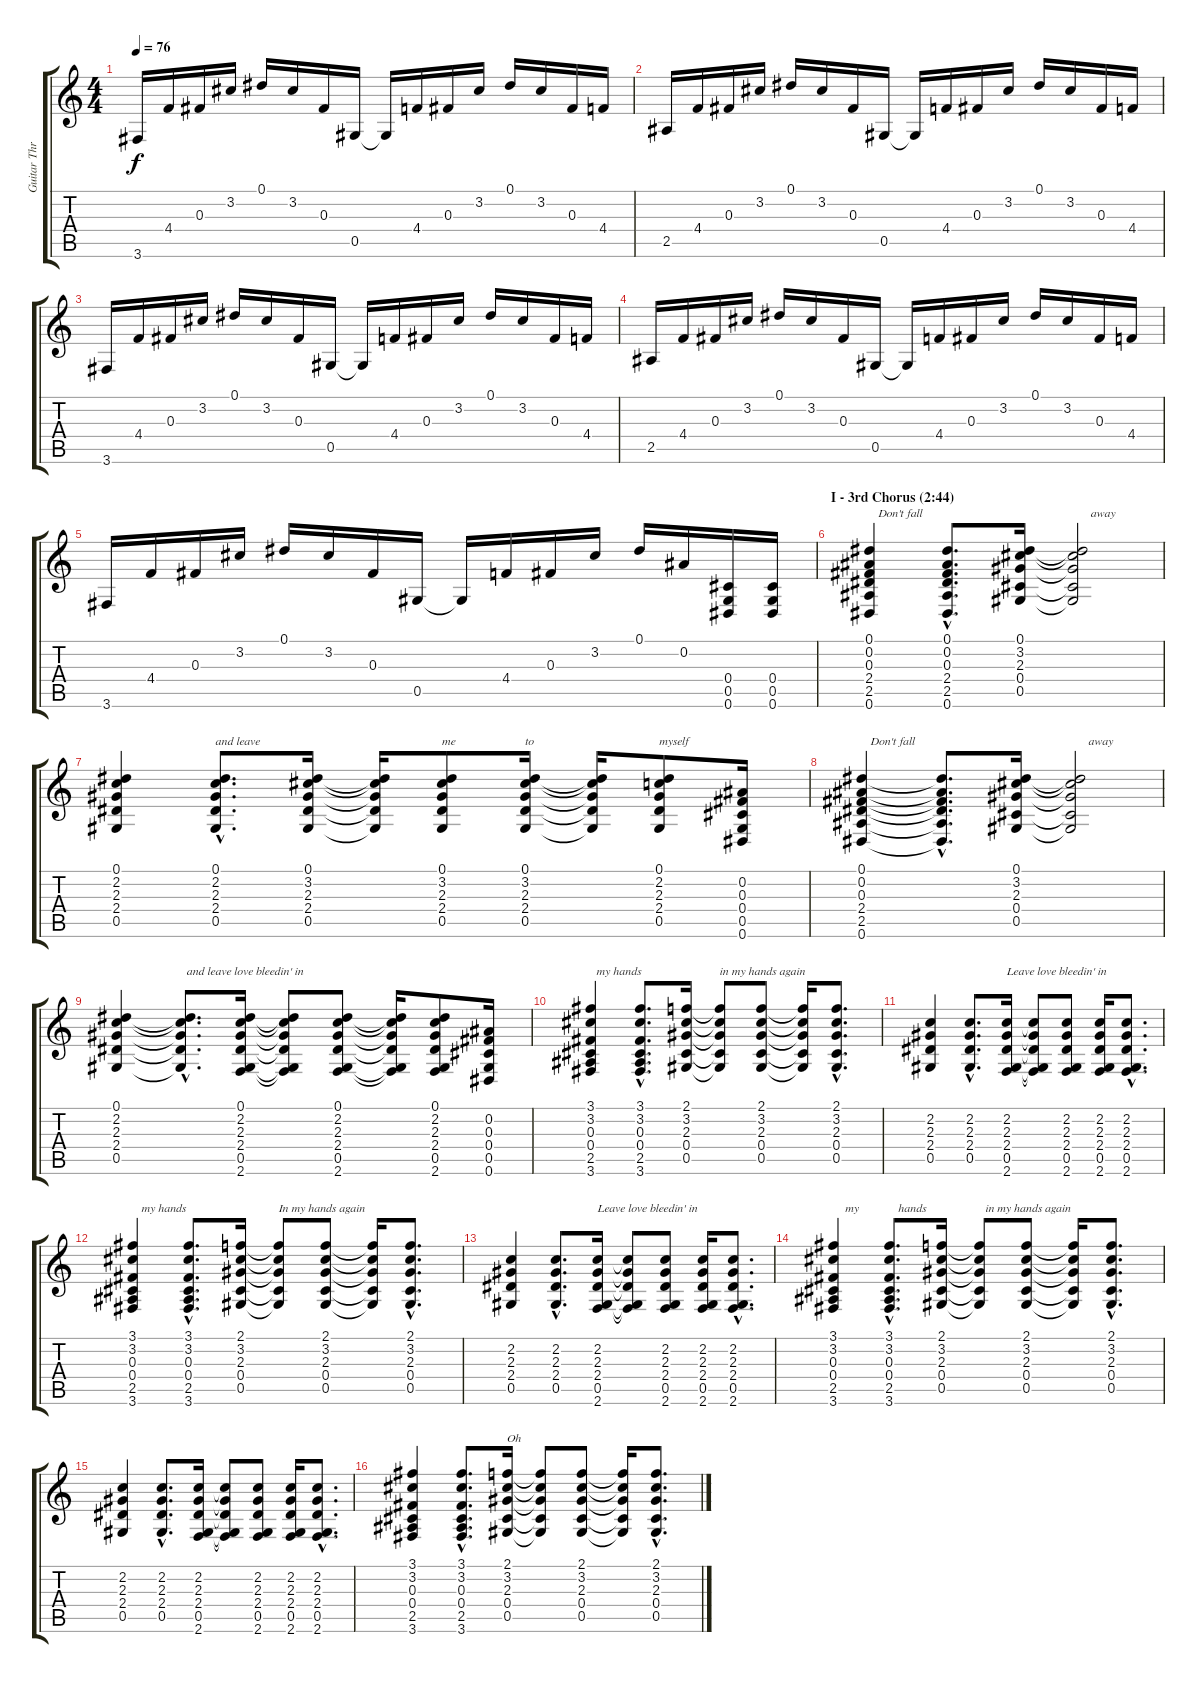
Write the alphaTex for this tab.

\track ("Guitar Three" "Guitar Thr") {instrument acousticguitarsteel}
\staff {score tabs}
\tuning (Eb4 Bb3 Gb3 Db3 Ab2 Eb2) {hide}
\ts (4 4)
\tempo 76
\clef g2
\ks c
3.6.16{dy f} 4.4.16 0.3.16 3.2.16 0.1.16 3.2.16 0.3.16 0.5.16 0.5{t}.16 4.4.16 0.3.16 3.2.16 0.1.16 3.2.16 0.3.16 4.4.16 |
2.5.16 4.4.16 0.3.16 3.2.16 0.1.16 3.2.16 0.3.16 0.5.16 0.5{t}.16 4.4.16 0.3.16 3.2.16 0.1.16 3.2.16 0.3.16 4.4.16 |
3.6.16 4.4.16 0.3.16 3.2.16 0.1.16 3.2.16 0.3.16 0.5.16 0.5{t}.16 4.4.16 0.3.16 3.2.16 0.1.16 3.2.16 0.3.16 4.4.16 |
2.5.16 4.4.16 0.3.16 3.2.16 0.1.16 3.2.16 0.3.16 0.5.16 0.5{t}.16 4.4.16 0.3.16 3.2.16 0.1.16 3.2.16 0.3.16 4.4.16 |
3.6.16 4.4.16 0.3.16 3.2.16 0.1.16 3.2.16 0.3.16 0.5.16 0.5{t}.16 4.4.16 0.3.16 3.2.16 0.1.16 0.2.16 (0.4 0.5 0.6).16 (0.4 0.5 0.6).16 |
\section ("" "I - 3rd Chorus (2:44)")
(0.1 0.2 0.3 2.4 2.5 0.6).4{txt "   Don't fall"} (0.1{hac} 0.2{hac} 0.3{hac} 2.4{hac} 2.5{hac} 0.6{hac}).8{d} (0.1 3.2 2.3 0.4 0.5).16 (0.1{t} 3.2{t} 2.3{t} 0.4{t} 0.5{t}).2{txt "      away"} |
(0.1 2.2 2.3 2.4 0.5).4 (0.1{hac} 2.2{hac} 2.3{hac} 2.4{hac} 0.5{hac}).8{d txt "and leave"} (0.1 3.2 2.3 2.4 0.5).16 (0.1{t} 3.2{t} 2.3{t} 2.4{t} 0.5{t}).16 (0.1 3.2 2.3 2.4 0.5).8{txt "me"} (0.1 3.2 2.3 2.4 0.5).16{txt "to"} (0.1{t} 3.2{t} 2.3{t} 2.4{t} 0.5{t}).16 (0.1 2.2 2.3 2.4 0.5).8{txt "myself"} (0.2 0.3 0.4 0.5 0.6).16 |
(0.1 0.2 0.3 2.4 2.5 0.6).4{txt "   Don't fall"} (0.1{hac t} 0.2{hac t} 0.3{hac t} 2.4{hac t} 2.5{hac t} 0.6{hac t}).8{d} (0.1 3.2 2.3 0.4 0.5).16 (0.1{t} 3.2{t} 2.3{t} 0.4{t} 0.5{t}).2{txt "      away"} |
(0.1 2.2 2.3 2.4 0.5).4 (0.1{hac t} 2.2{hac t} 2.3{hac t} 2.4{hac t} 0.5{hac t}).8{d txt "  and leave love bleedin' in"} (0.1 2.2 2.3 2.4 0.5 2.6).16 (0.1{t} 2.2{t} 2.3{t} 2.4{t} 0.5{t} 2.6{t}).8 (0.1 2.2 2.3 2.4 0.5 2.6).8 (0.1{t} 2.2{t} 2.3{t} 2.4{t} 0.5{t} 2.6{t}).16 (0.1 2.2 2.3 2.4 0.5 2.6).8 (0.2 0.3 0.4 0.5 0.6).16 |
(3.1 3.2 0.3 0.4 2.5 3.6).4{txt "  my hands"} (3.1{hac} 3.2{hac} 0.3{hac} 0.4{hac} 2.5{hac} 3.6{hac}).8{d} (2.1 3.2 2.3 0.4 0.5).16 (2.1{t} 3.2{t} 2.3{t} 0.4{t} 0.5{t}).8{txt "in my hands again"} (2.1 3.2 2.3 0.4 0.5).8 (2.1{t} 3.2{t} 2.3{t} 0.4{t} 0.5{t}).16 (2.1{hac} 3.2{hac} 2.3{hac} 0.4{hac} 0.5{hac}).8{d} |
(2.2 2.3 2.4 0.5).4 (2.2{hac} 2.3{hac} 2.4{hac} 0.5{hac}).8{d} (2.2 2.3 2.4 0.5 2.6).16{txt "Leave love bleedin' in"} (2.2{t} 2.3{t} 2.4{t} 0.5{t} 2.6{t}).8 (2.2 2.3 2.4 0.5 2.6).8 (2.2 2.3 2.4 0.5 2.6).16 (2.2{hac} 2.3{hac} 2.4{hac} 0.5{hac} 2.6{hac}).8{d} |
(3.1 3.2 0.3 0.4 2.5 3.6).4{txt "   my hands"} (3.1{hac} 3.2{hac} 0.3{hac} 0.4{hac} 2.5{hac} 3.6{hac}).8{d} (2.1 3.2 2.3 0.4 0.5).16 (2.1{t} 3.2{t} 2.3{t} 0.4{t} 0.5{t}).8{txt "In my hands again"} (2.1 3.2 2.3 0.4 0.5).8 (2.1{t} 3.2{t} 2.3{t} 0.4{t} 0.5{t}).16 (2.1{hac} 3.2{hac} 2.3{hac} 0.4{hac} 0.5{hac}).8{d} |
(2.2 2.3 2.4 0.5).4 (2.2{hac} 2.3{hac} 2.4{hac} 0.5{hac}).8{d} (2.2 2.3 2.4 0.5 2.6).16{txt "Leave love bleedin' in"} (2.2{t} 2.3{t} 2.4{t} 0.5{t} 2.6{t}).8 (2.2 2.3 2.4 0.5 2.6).8 (2.2 2.3 2.4 0.5 2.6).16 (2.2{hac} 2.3{hac} 2.4{hac} 0.5{hac} 2.6{hac}).8{d} |
(3.1 3.2 0.3 0.4 2.5 3.6).4{txt "    my"} (3.1{hac} 3.2{hac} 0.3{hac} 0.4{hac} 2.5{hac} 3.6{hac}).8{d txt "   hands"} (2.1 3.2 2.3 0.4 0.5).16 (2.1{t} 3.2{t} 2.3{t} 0.4{t} 0.5{t}).8{txt "  in my hands again"} (2.1 3.2 2.3 0.4 0.5).8 (2.1{t} 3.2{t} 2.3{t} 0.4{t} 0.5{t}).16 (2.1{hac} 3.2{hac} 2.3{hac} 0.4{hac} 0.5{hac}).8{d} |
(2.2 2.3 2.4 0.5).4 (2.2{hac} 2.3{hac} 2.4{hac} 0.5{hac}).8{d} (2.2 2.3 2.4 0.5 2.6).16 (2.2{t} 2.3{t} 2.4{t} 0.5{t} 2.6{t}).8 (2.2 2.3 2.4 0.5 2.6).8 (2.2 2.3 2.4 0.5 2.6).16 (2.2{hac} 2.3{hac} 2.4{hac} 0.5{hac} 2.6{hac}).8{d} |
(3.1 3.2 0.3 0.4 2.5 3.6).4 (3.1{hac} 3.2{hac} 0.3{hac} 0.4{hac} 2.5{hac} 3.6{hac}).8{d} (2.1 3.2 2.3 0.4 0.5).16{txt "Oh"} (2.1{t} 3.2{t} 2.3{t} 0.4{t} 0.5{t}).8 (2.1 3.2 2.3 0.4 0.5).8 (2.1{t} 3.2{t} 2.3{t} 0.4{t} 0.5{t}).16 (2.1{hac} 3.2{hac} 2.3{hac} 0.4{hac} 0.5{hac}).8{d}
